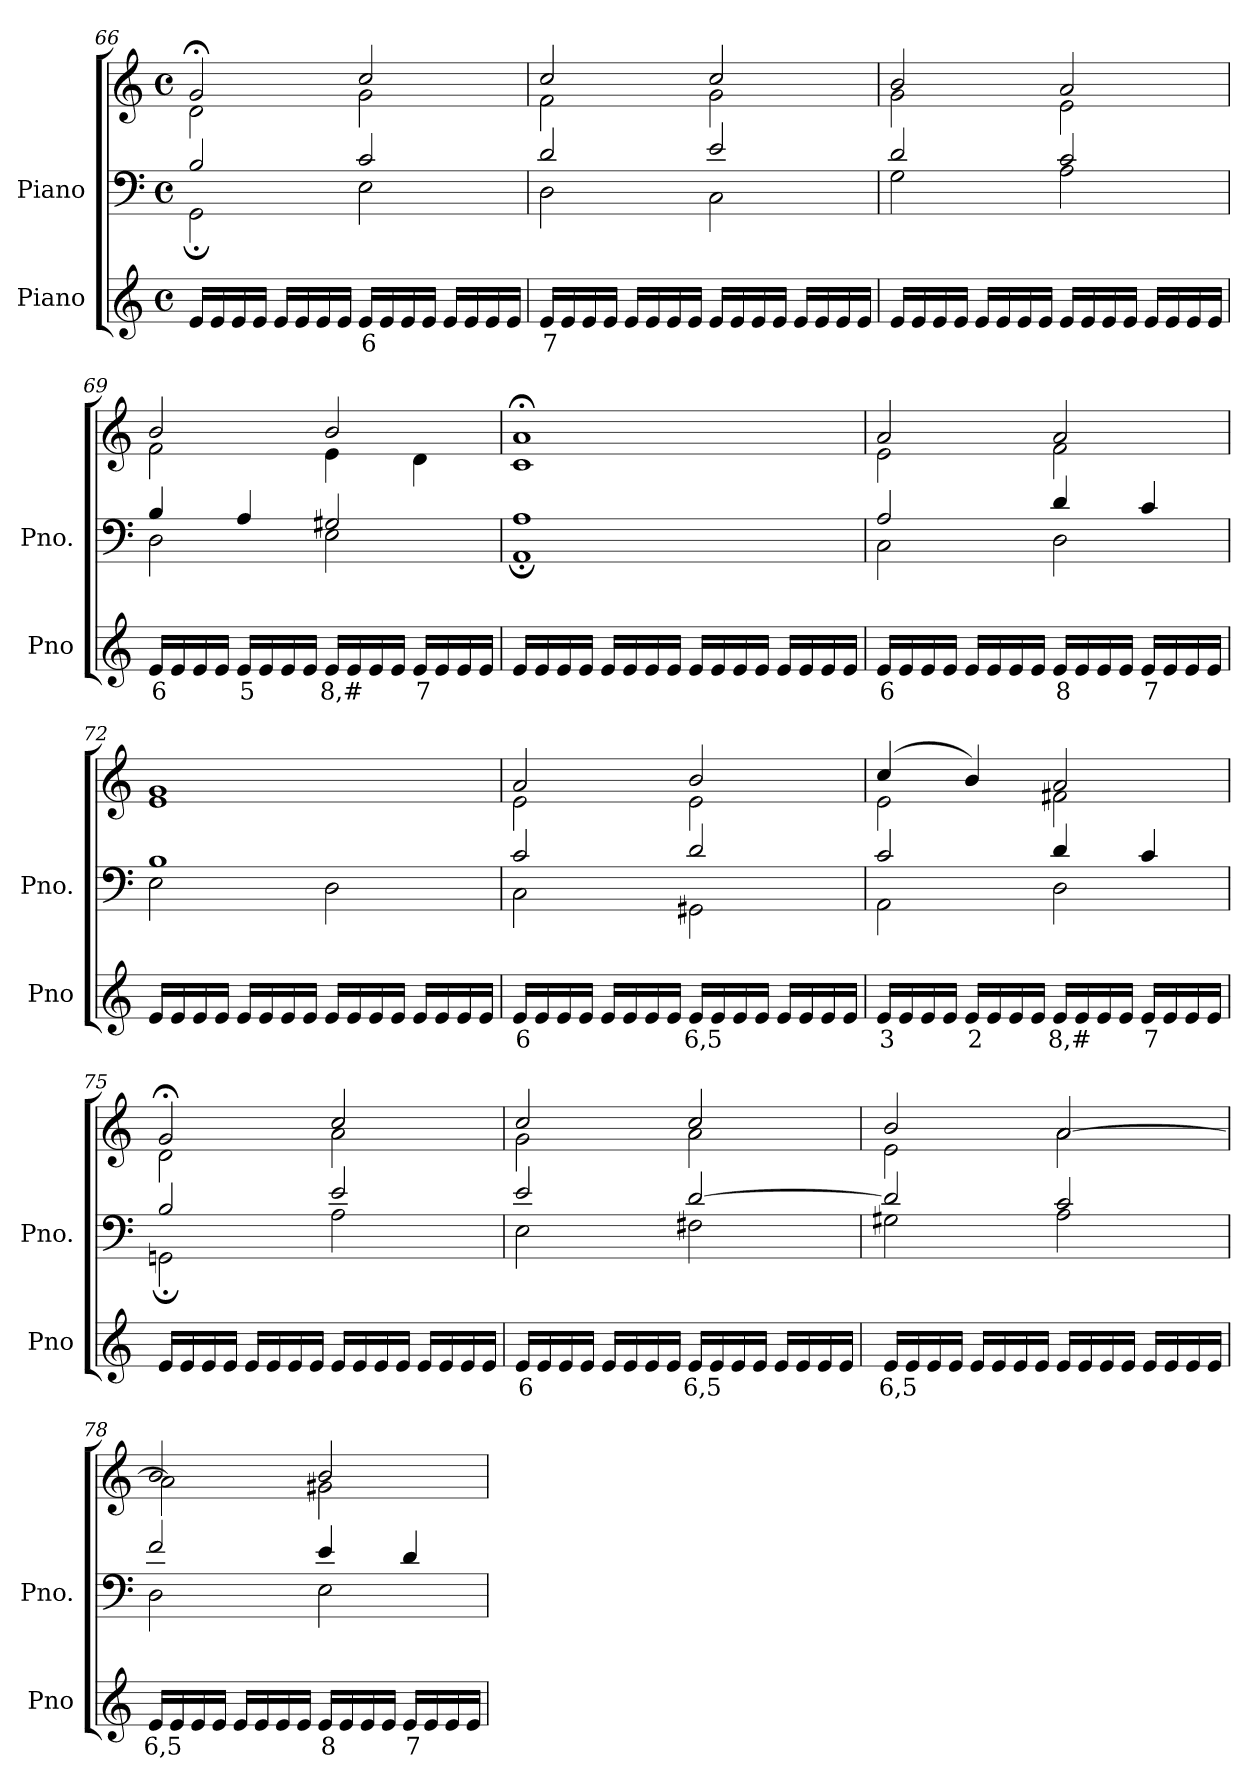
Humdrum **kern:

**kern	**text	**kern	**kern
*part2	*part2	*part1	*part1
*staff3	*staff3	*staff2	*staff1
*I"Piano	*	*I"Piano	*
*I'Pno	*	*I'Pno.	*
*clefG2	*	*clefF4	*clefG2
*k[]	*	*k[]	*k[]
*M4/4	*	*M4/4	*M4/4
*met(c)	*	*met(c)	*met(c)
=66	=66	=66	=66
*	*	*^	*^
16e/LL	.	2B/	2GG;\	2g;</	2d\
16e/	.	.	.	.	.
16e/	.	.	.	.	.
16e/JJ	.	.	.	.	.
16e/LL	.	.	.	.	.
16e/	.	.	.	.	.
16e/	.	.	.	.	.
16e/JJ	.	.	.	.	.
!	!LO:LY:b	!	!	!	!
16e/LL	6	2c/	2E\	2cc/	2g\
16e/	.	.	.	.	.
16e/	.	.	.	.	.
16e/JJ	.	.	.	.	.
16e/LL	.	.	.	.	.
16e/	.	.	.	.	.
16e/	.	.	.	.	.
16e/JJ	.	.	.	.	.
=67	=67	=67	=67	=67	=67
!	!LO:LY:b	!	!	!	!
16e/LL	7	2d/	2D\	2cc/	2f\
16e/	.	.	.	.	.
16e/	.	.	.	.	.
16e/JJ	.	.	.	.	.
16e/LL	.	.	.	.	.
16e/	.	.	.	.	.
16e/	.	.	.	.	.
16e/JJ	.	.	.	.	.
16e/LL	.	2e/	2C\	2cc/	2g\
16e/	.	.	.	.	.
16e/	.	.	.	.	.
16e/JJ	.	.	.	.	.
16e/LL	.	.	.	.	.
16e/	.	.	.	.	.
16e/	.	.	.	.	.
16e/JJ	.	.	.	.	.
=68	=68	=68	=68	=68	=68
16e/LL	.	2d/	2G\	2b/	2g\
16e/	.	.	.	.	.
16e/	.	.	.	.	.
16e/JJ	.	.	.	.	.
16e/LL	.	.	.	.	.
16e/	.	.	.	.	.
16e/	.	.	.	.	.
16e/JJ	.	.	.	.	.
16e/LL	.	2c/	2A\	2a/	2e\
16e/	.	.	.	.	.
16e/	.	.	.	.	.
16e/JJ	.	.	.	.	.
16e/LL	.	.	.	.	.
16e/	.	.	.	.	.
16e/	.	.	.	.	.
16e/JJ	.	.	.	.	.
=69	=69	=69	=69	=69	=69
!	!LO:LY:b	!	!	!	!
16e/LL	6	4B/	2D\	2b/	2f\
16e/	.	.	.	.	.
16e/	.	.	.	.	.
16e/JJ	.	.	.	.	.
!	!LO:LY:b	!	!	!	!
16e/LL	5	4A/	.	.	.
16e/	.	.	.	.	.
16e/	.	.	.	.	.
16e/JJ	.	.	.	.	.
!	!LO:LY:b	!	!	!	!
16e/LL	8,#	2G#X/	2E\	2b/	4e\
16e/	.	.	.	.	.
16e/	.	.	.	.	.
16e/JJ	.	.	.	.	.
!	!LO:LY:b	!	!	!	!
16e/LL	7	.	.	.	4d\
16e/	.	.	.	.	.
16e/	.	.	.	.	.
16e/JJ	.	.	.	.	.
=70	=70	=70	=70	=70	=70
16e/LL	.	1A	1AA;	1a;<	1c
16e/	.	.	.	.	.
16e/	.	.	.	.	.
16e/JJ	.	.	.	.	.
16e/LL	.	.	.	.	.
16e/	.	.	.	.	.
16e/	.	.	.	.	.
16e/JJ	.	.	.	.	.
16e/LL	.	.	.	.	.
16e/	.	.	.	.	.
16e/	.	.	.	.	.
16e/JJ	.	.	.	.	.
16e/LL	.	.	.	.	.
16e/	.	.	.	.	.
16e/	.	.	.	.	.
16e/JJ	.	.	.	.	.
=71	=71	=71	=71	=71	=71
!	!LO:LY:b	!	!	!	!
16e/LL	6	2A/	2C\	2a/	2e\
16e/	.	.	.	.	.
16e/	.	.	.	.	.
16e/JJ	.	.	.	.	.
16e/LL	.	.	.	.	.
16e/	.	.	.	.	.
16e/	.	.	.	.	.
16e/JJ	.	.	.	.	.
!	!LO:LY:b	!	!	!	!
16e/LL	8	4d/	2D\	2a/	2f\
16e/	.	.	.	.	.
16e/	.	.	.	.	.
16e/JJ	.	.	.	.	.
!	!LO:LY:b	!	!	!	!
16e/LL	7	4c/	.	.	.
16e/	.	.	.	.	.
16e/	.	.	.	.	.
16e/JJ	.	.	.	.	.
=72	=72	=72	=72	=72	=72
16e/LL	.	1B	2E\	1g	1e
16e/	.	.	.	.	.
16e/	.	.	.	.	.
16e/JJ	.	.	.	.	.
16e/LL	.	.	.	.	.
16e/	.	.	.	.	.
16e/	.	.	.	.	.
16e/JJ	.	.	.	.	.
!	!LO:LY:b	!	!	!	!
16e/LL	_	.	2D\	.	.
16e/	.	.	.	.	.
16e/	.	.	.	.	.
16e/JJ	.	.	.	.	.
16e/LL	.	.	.	.	.
16e/	.	.	.	.	.
16e/	.	.	.	.	.
16e/JJ	.	.	.	.	.
=73	=73	=73	=73	=73	=73
!	!LO:LY:b	!	!	!	!
16e/LL	6	2c/	2C\	2a/	2e\
16e/	.	.	.	.	.
16e/	.	.	.	.	.
16e/JJ	.	.	.	.	.
16e/LL	.	.	.	.	.
16e/	.	.	.	.	.
16e/	.	.	.	.	.
16e/JJ	.	.	.	.	.
!	!LO:LY:b	!	!	!	!
16e/LL	6,5	2d/	2GG#X\	2b/	2e\
16e/	.	.	.	.	.
16e/	.	.	.	.	.
16e/JJ	.	.	.	.	.
16e/LL	.	.	.	.	.
16e/	.	.	.	.	.
16e/	.	.	.	.	.
16e/JJ	.	.	.	.	.
=74	=74	=74	=74	=74	=74
!	!LO:LY:b	!	!	!	!
16e/LL	3	2c/	2AA\	(>4cc/	2e\
16e/	.	.	.	.	.
16e/	.	.	.	.	.
16e/JJ	.	.	.	.	.
!	!LO:LY:b	!	!	!	!
16e/LL	2	.	.	4b/)	.
16e/	.	.	.	.	.
16e/	.	.	.	.	.
16e/JJ	.	.	.	.	.
!	!LO:LY:b	!	!	!	!
16e/LL	8,#	4d/	2D\	2a/	2f#X\
16e/	.	.	.	.	.
16e/	.	.	.	.	.
16e/JJ	.	.	.	.	.
!	!LO:LY:b	!	!	!	!
16e/LL	7	4c/	.	.	.
16e/	.	.	.	.	.
16e/	.	.	.	.	.
16e/JJ	.	.	.	.	.
=75	=75	=75	=75	=75	=75
16e/LL	.	2B/	2GGn;\	2g;</	2d\
16e/	.	.	.	.	.
16e/	.	.	.	.	.
16e/JJ	.	.	.	.	.
16e/LL	.	.	.	.	.
16e/	.	.	.	.	.
16e/	.	.	.	.	.
16e/JJ	.	.	.	.	.
16e/LL	.	2e/	2A\	2cc/	2a\
16e/	.	.	.	.	.
16e/	.	.	.	.	.
16e/JJ	.	.	.	.	.
16e/LL	.	.	.	.	.
16e/	.	.	.	.	.
16e/	.	.	.	.	.
16e/JJ	.	.	.	.	.
=76	=76	=76	=76	=76	=76
!	!LO:LY:b	!	!	!	!
16e/LL	6	2e/	2E\	2cc/	2g\
16e/	.	.	.	.	.
16e/	.	.	.	.	.
16e/JJ	.	.	.	.	.
16e/LL	.	.	.	.	.
16e/	.	.	.	.	.
16e/	.	.	.	.	.
16e/JJ	.	.	.	.	.
!	!LO:LY:b	!	!	!	!
16e/LL	6,5	[2d/	2F#X\	2cc/	2a\
16e/	.	.	.	.	.
16e/	.	.	.	.	.
16e/JJ	.	.	.	.	.
16e/LL	.	.	.	.	.
16e/	.	.	.	.	.
16e/	.	.	.	.	.
16e/JJ	.	.	.	.	.
=77	=77	=77	=77	=77	=77
!	!LO:LY:b	!	!	!	!
16e/LL	6,5	2d/]	2G#X\	2b/	2e\
16e/	.	.	.	.	.
16e/	.	.	.	.	.
16e/JJ	.	.	.	.	.
16e/LL	.	.	.	.	.
16e/	.	.	.	.	.
16e/	.	.	.	.	.
16e/JJ	.	.	.	.	.
16e/LL	.	2c/	2A\	[2a/	2a\
16e/	.	.	.	.	.
16e/	.	.	.	.	.
16e/JJ	.	.	.	.	.
16e/LL	.	.	.	.	.
16e/	.	.	.	.	.
16e/	.	.	.	.	.
16e/JJ	.	.	.	.	.
=78	=78	=78	=78	=78	=78
!	!LO:LY:b	!	!	!	!
16e/LL	6,5	2f/	2D\	2b/	2a\]
16e/	.	.	.	.	.
16e/	.	.	.	.	.
16e/JJ	.	.	.	.	.
16e/LL	.	.	.	.	.
16e/	.	.	.	.	.
16e/	.	.	.	.	.
16e/JJ	.	.	.	.	.
!	!LO:LY:b	!	!	!	!
16e/LL	8	4e/	2E\	2b/	2g#X\
16e/	.	.	.	.	.
16e/	.	.	.	.	.
16e/JJ	.	.	.	.	.
!	!LO:LY:b	!	!	!	!
16e/LL	7	4d/	.	.	.
16e/	.	.	.	.	.
16e/	.	.	.	.	.
16e/JJ	.	.	.	.	.
*	*	*v	*v	*	*
*	*	*	*v	*v
=	=	=	=
*-	*-	*-	*-
